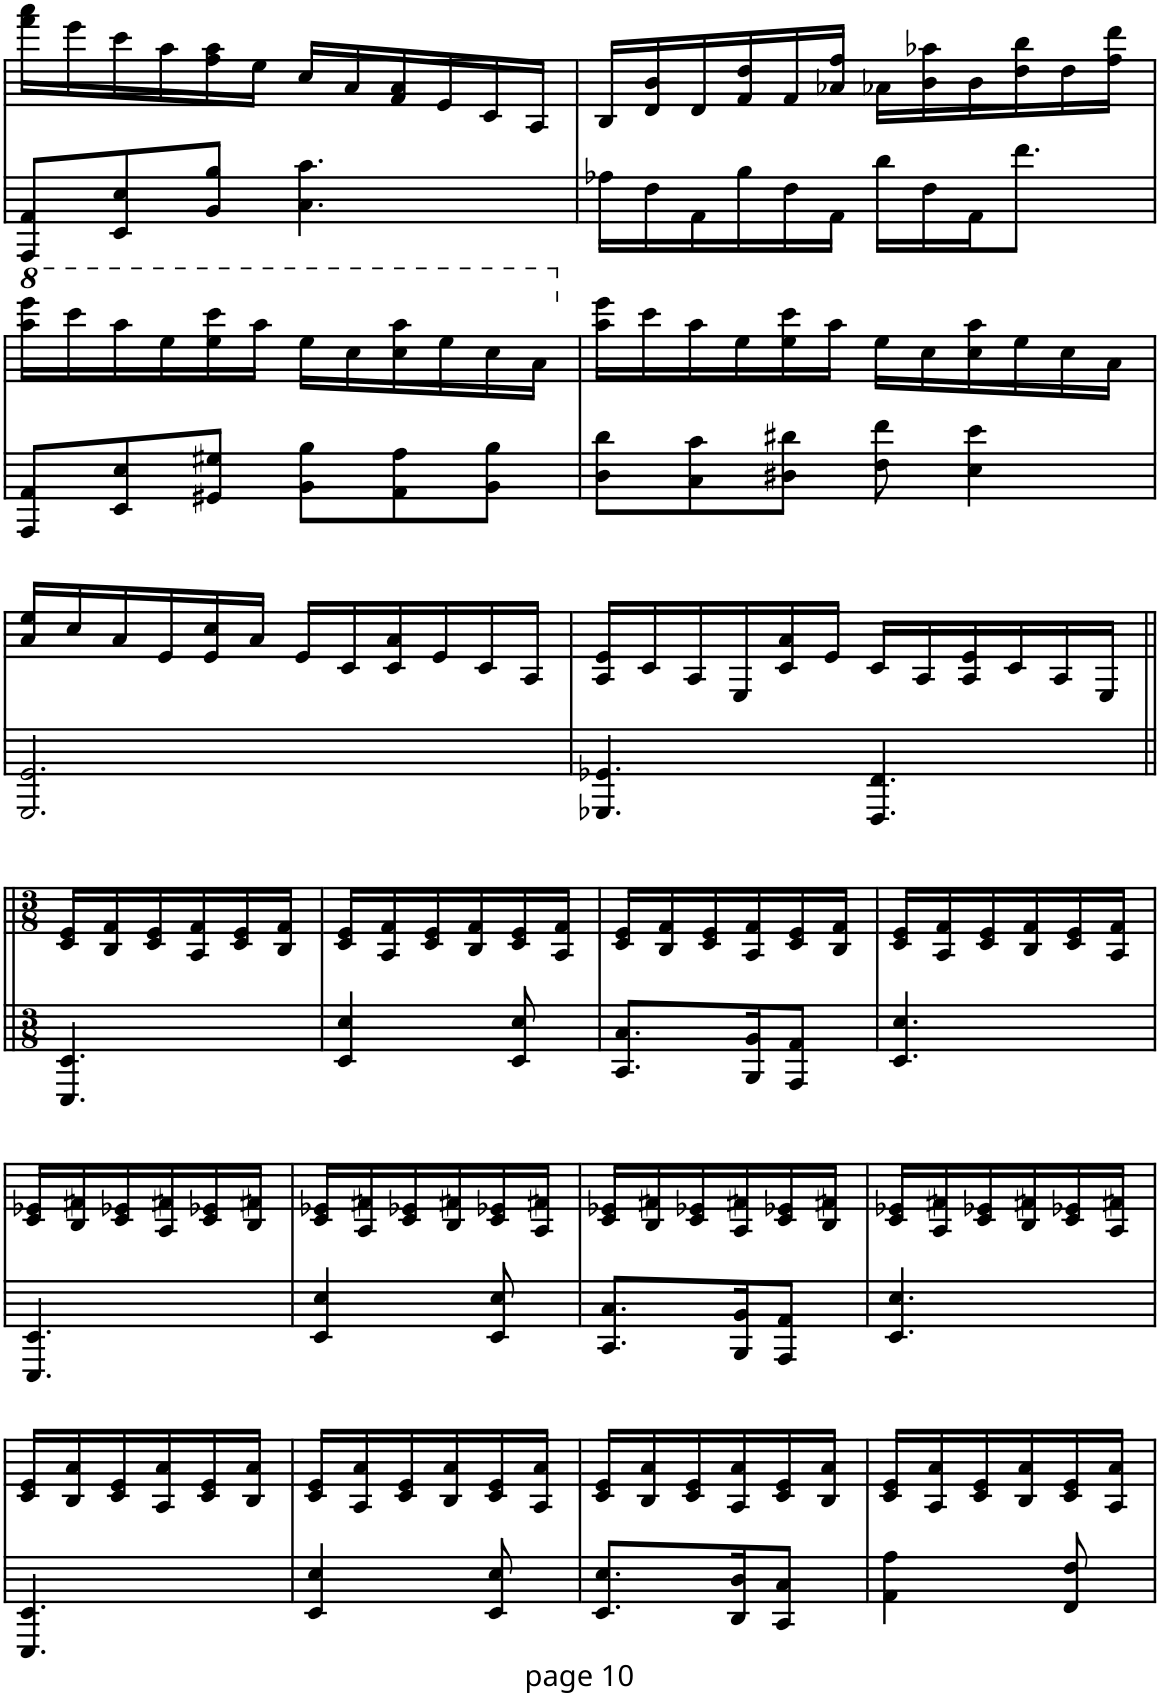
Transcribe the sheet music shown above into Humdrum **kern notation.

**kern	**kern
*part1	*part1
*staff2	*staff1
*I"Piano	*
*I'Pno.	*
!!LO:PB:g=z
*clefF4	*clefG2
*k[]	*k[]
*M6/8	*M6/8
=253	=253
8AAA/ 8AA/L	16fff\ 16aaa\LL
.	16eee\
8EE/ 8E/	16ccc\
.	16aa\
8BB/ 8B/J	16ff\ 16aa\
.	16ee\JJ
4.C\ 4.c\	16cc/LL
.	16a/
.	16f/ 16a/
.	16e/
.	16c/
.	16A/JJ
=254	=254
16A-X\LL	16B/LL
16F\	16d/ 16b/
16AA\	16d/
16B\	16f/ 16dd/
16F\	16f/
16AA\JJ	16a-X/ 16ff/JJ
16d\LL	16a-X\LL
16F\	16b\ 16aa-X\
16AA\J	16b\
8.f\J	16dd\ 16bb\
.	16dd\
.	16ff\ 16ddd\JJ
!!LO:LB:g=z
=255	=255
*	*8va
8AAA/ 8AA/L	16aaa\ 16eeee\LL
.	16cccc\
8EE/ 8E/	16aaa\
.	16eee\
8GG#X/ 8G#X/J	16eee\ 16cccc\
.	16aaa\JJ
8BB\ 8B\L	16eee\LL
.	16ccc\
8AA\ 8A\	16ccc\ 16aaa\
.	16eee\
8BB\ 8B\J	16ccc\
.	16aa\JJ
=256	=256
*	*X8va
8D\ 8d\L	16aa\ 16eee\LL
.	16ccc\
8C\ 8c\	16aa\
.	16ee\
8D#X\ 8d#X\J	16ee\ 16ccc\
.	16aa\JJ
8F\ 8f\	16ee\LL
.	16cc\
4E\ 4e\	16cc\ 16aa\
.	16ee\
.	16cc\
.	16a\JJ
!!LO:LB:g=z
=257	=257
2.GGG/ 2.GG/	16a/ 16ee/LL
.	16cc/
.	16a/
.	16e/
.	16e/ 16cc/
.	16a/JJ
.	16e/LL
.	16c/
.	16c/ 16a/
.	16e/
.	16c/
.	16A/JJ
=258	=258
4.GGG-X/ 4.GG-X/	16A/ 16e/LL
.	16c/
.	16A/
.	16E/
.	16c/ 16a/
.	16e/JJ
4.FFF/ 4.FF/	16c/LL
.	16A/
.	16A/ 16e/
.	16c/
.	16A/
.	16E/JJ
!!LO:LB:g=z
=259||	=259||
*M3/8	*M3/8
4.EEE/ 4.EE/	16c/ 16e/LL
.	16B/ 16f/
.	16c/ 16e/
.	16A/ 16f/
.	16c/ 16e/
.	16B/ 16f/JJ
=260	=260
4EE/ 4E/	16c/ 16e/LL
.	16A/ 16f/
.	16c/ 16e/
.	16B/ 16f/
8EE/ 8E/	16c/ 16e/
.	16A/ 16f/JJ
=261	=261
8.CC/ 8.C/L	16c/ 16e/LL
.	16B/ 16f/
.	16c/ 16e/
16BBB/ 16BB/K	16A/ 16f/
8AAA/ 8AA/J	16c/ 16e/
.	16B/ 16f/JJ
=262	=262
4.EE/ 4.E/	16c/ 16e/LL
.	16A/ 16f/
.	16c/ 16e/
.	16B/ 16f/
.	16c/ 16e/
.	16A/ 16f/JJ
!!LO:LB:g=z
=263	=263
4.EEE/ 4.EE/	16c/ 16e-X/LL
.	16B/ 16f#X/
.	16c/ 16e-X/
.	16A/ 16f#X/
.	16c/ 16e-X/
.	16B/ 16f#X/JJ
=264	=264
4EE/ 4E/	16c/ 16e-X/LL
.	16A/ 16f#X/
.	16c/ 16e-X/
.	16B/ 16f#X/
8EE/ 8E/	16c/ 16e-X/
.	16A/ 16f#X/JJ
=265	=265
8.CC/ 8.C/L	16c/ 16e-X/LL
.	16B/ 16f#X/
.	16c/ 16e-X/
16BBB/ 16BB/K	16A/ 16f#X/
8AAA/ 8AA/J	16c/ 16e-X/
.	16B/ 16f#X/JJ
=266	=266
4.EE/ 4.E/	16c/ 16e-X/LL
.	16A/ 16f#X/
.	16c/ 16e-X/
.	16B/ 16f#X/
.	16c/ 16e-X/
.	16A/ 16f#X/JJ
!!LO:LB:g=z
=267	=267
4.EEE/ 4.EE/	16c/ 16e/LL
.	16B/ 16a/
.	16c/ 16e/
.	16A/ 16a/
.	16c/ 16e/
.	16B/ 16a/JJ
=268	=268
4EE/ 4E/	16c/ 16e/LL
.	16A/ 16a/
.	16c/ 16e/
.	16B/ 16a/
8EE/ 8E/	16c/ 16e/
.	16A/ 16a/JJ
=269	=269
8.EE/ 8.E/L	16c/ 16e/LL
.	16B/ 16a/
.	16c/ 16e/
16DD/ 16D/K	16A/ 16a/
8CC/ 8C/J	16c/ 16e/
.	16B/ 16a/JJ
=270	=270
4AA\ 4A\	16c/ 16e/LL
.	16A/ 16a/
.	16c/ 16e/
.	16B/ 16a/
8FF/ 8F/	16c/ 16e/
.	16A/ 16a/JJ
=	=
*-	*-
